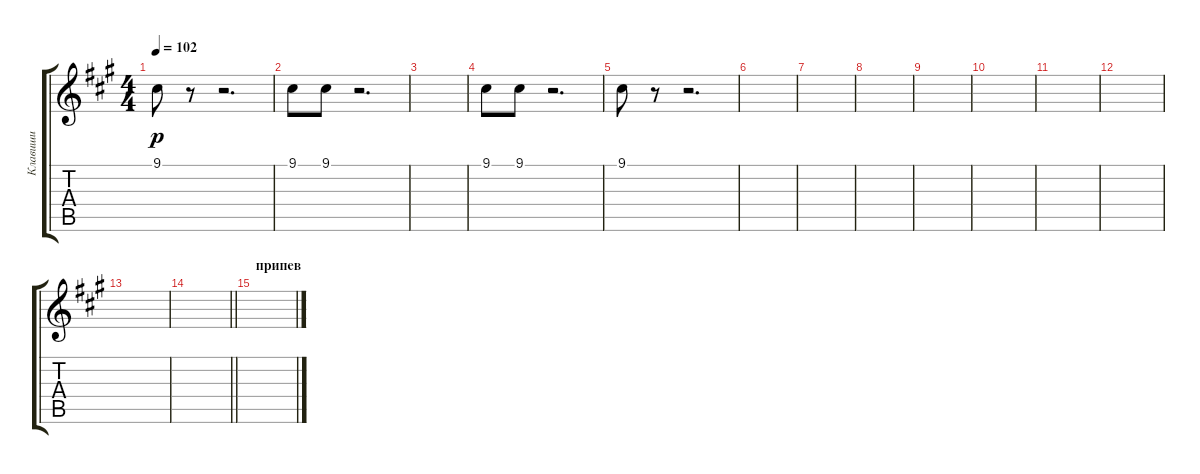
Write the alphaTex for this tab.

\track ("Клавиши" "Клавиши") {instrument electricpiano2}
\staff {score tabs}
\tuning (E4 B3 G3 D3 A2 E2) {hide}
\ts (4 4)
\tempo 102
\clef g2
\ks f#minor
9.1.8{dy p} r.8 r.2{d} |
9.1.8 9.1.8 r.2{d} |
|
9.1.8 9.1.8 r.2{d} |
9.1.8 r.8 r.2{d} |
|
|
|
|
|
|
|
|
\barLineRight lightlight
|
\section ("" "припев")
